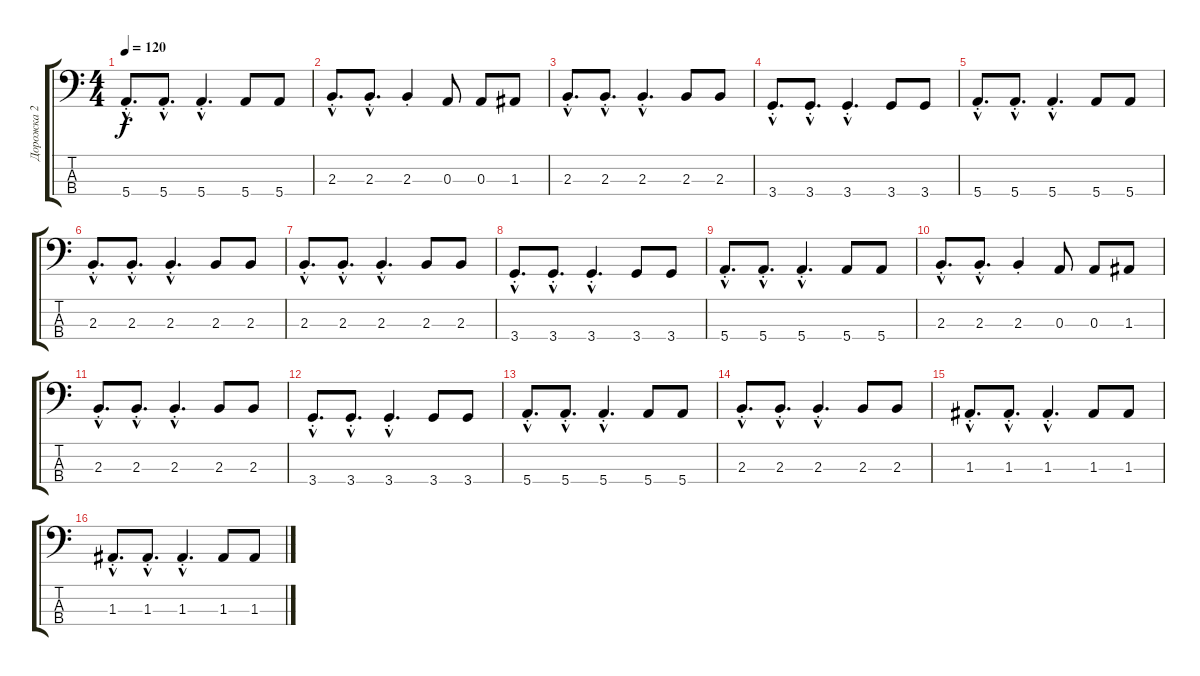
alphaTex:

\track ("Дорожка 2" "Дорожка 2") {instrument electricbassfinger}
\staff {score tabs}
\tuning (G2 D2 A1 E1) {hide}
\ts (4 4)
\tempo 120
\clef f4
\ks c
5.4{hac st}.8{d dy f} 5.4{hac st}.8{d} 5.4{hac st}.4{d} 5.4.8 5.4.8 |
2.3{hac st}.8{d} 2.3{hac st}.8{d} 2.3{st}.4 0.3.8 0.3.8 1.3.8 |
2.3{hac st}.8{d} 2.3{hac st}.8{d} 2.3{hac st}.4{d} 2.3.8 2.3.8 |
3.4{hac st}.8{d} 3.4{hac st}.8{d} 3.4{hac st}.4{d} 3.4.8 3.4.8 |
5.4{hac st}.8{d} 5.4{hac st}.8{d} 5.4{hac st}.4{d} 5.4.8 5.4.8 |
2.3{hac st}.8{d} 2.3{hac st}.8{d} 2.3{hac st}.4{d} 2.3.8 2.3.8 |
2.3{hac st}.8{d} 2.3{hac st}.8{d} 2.3{hac st}.4{d} 2.3.8 2.3.8 |
3.4{hac st}.8{d} 3.4{hac st}.8{d} 3.4{hac st}.4{d} 3.4.8 3.4.8 |
5.4{hac st}.8{d} 5.4{hac st}.8{d} 5.4{hac st}.4{d} 5.4.8 5.4.8 |
2.3{hac st}.8{d} 2.3{hac st}.8{d} 2.3{st}.4 0.3.8 0.3.8 1.3.8 |
2.3{hac st}.8{d} 2.3{hac st}.8{d} 2.3{hac st}.4{d} 2.3.8 2.3.8 |
3.4{hac st}.8{d} 3.4{hac st}.8{d} 3.4{hac st}.4{d} 3.4.8 3.4.8 |
5.4{hac st}.8{d} 5.4{hac st}.8{d} 5.4{hac st}.4{d} 5.4.8 5.4.8 |
2.3{hac st}.8{d} 2.3{hac st}.8{d} 2.3{hac st}.4{d} 2.3.8 2.3.8 |
1.3{hac st}.8{d} 1.3{hac st}.8{d} 1.3{hac st}.4{d} 1.3.8 1.3.8 |
1.3{hac st}.8{d} 1.3{hac st}.8{d} 1.3{hac st}.4{d} 1.3.8 1.3.8
